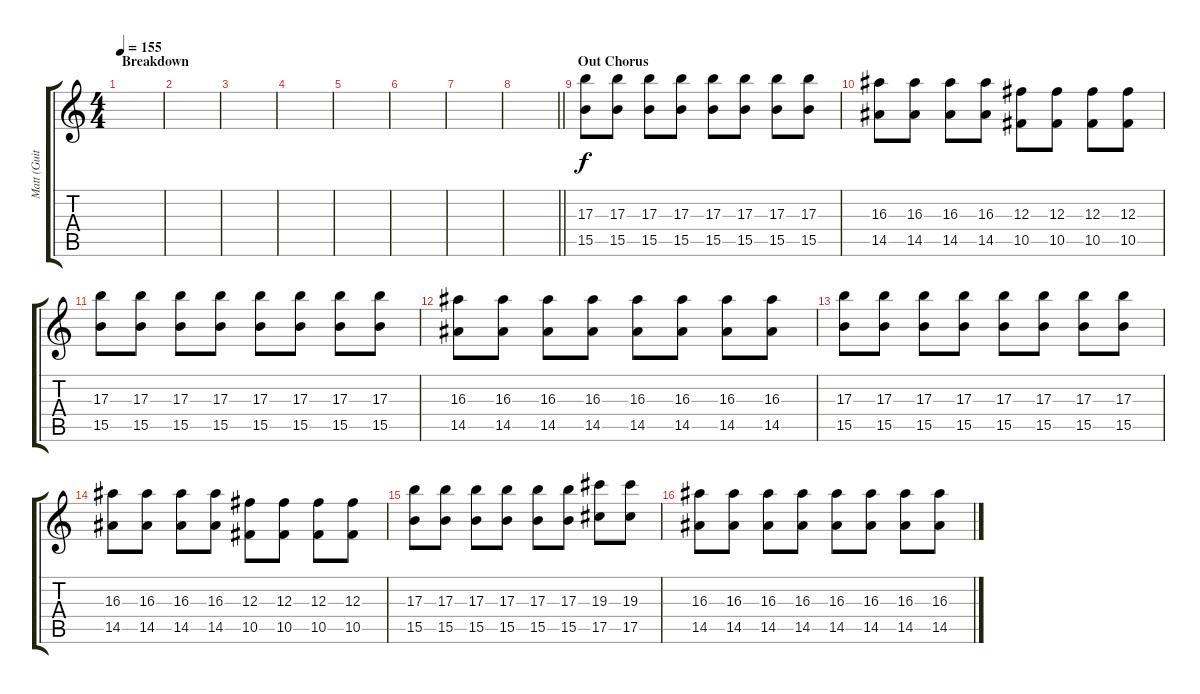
\track ("Matt (Guitar)" "Matt (Guit") {instrument overdrivenguitar}
\staff {score tabs}
\tuning (Eb4 Bb3 Gb3 Db3 Ab2 Db2) {hide}
\ts (4 4)
\section ("" "Breakdown")
\tempo 155
\clef g2
\ks c
|
|
|
|
|
|
|
\barLineRight lightlight
|
\section ("" "Out Chorus")
(17.3 15.5).8 (17.3 15.5).8 (17.3 15.5).8 (17.3 15.5).8 (17.3 15.5).8 (17.3 15.5).8 (17.3 15.5).8 (17.3 15.5).8 |
(16.3 14.5).8 (16.3 14.5).8 (16.3 14.5).8 (16.3 14.5).8 (12.3 10.5).8 (12.3 10.5).8 (12.3 10.5).8 (12.3 10.5).8 |
(17.3 15.5).8 (17.3 15.5).8 (17.3 15.5).8 (17.3 15.5).8 (17.3 15.5).8 (17.3 15.5).8 (17.3 15.5).8 (17.3 15.5).8 |
(16.3 14.5).8 (16.3 14.5).8 (16.3 14.5).8 (16.3 14.5).8 (16.3 14.5).8 (16.3 14.5).8 (16.3 14.5).8 (16.3 14.5).8 |
(17.3 15.5).8 (17.3 15.5).8 (17.3 15.5).8 (17.3 15.5).8 (17.3 15.5).8 (17.3 15.5).8 (17.3 15.5).8 (17.3 15.5).8 |
(16.3 14.5).8 (16.3 14.5).8 (16.3 14.5).8 (16.3 14.5).8 (12.3 10.5).8 (12.3 10.5).8 (12.3 10.5).8 (12.3 10.5).8 |
(17.3 15.5).8 (17.3 15.5).8 (17.3 15.5).8 (17.3 15.5).8 (17.3 15.5).8 (17.3 15.5).8 (19.3 17.5).8 (19.3 17.5).8 |
(16.3 14.5).8 (16.3 14.5).8 (16.3 14.5).8 (16.3 14.5).8 (16.3 14.5).8 (16.3 14.5).8 (16.3 14.5).8 (16.3 14.5).8
